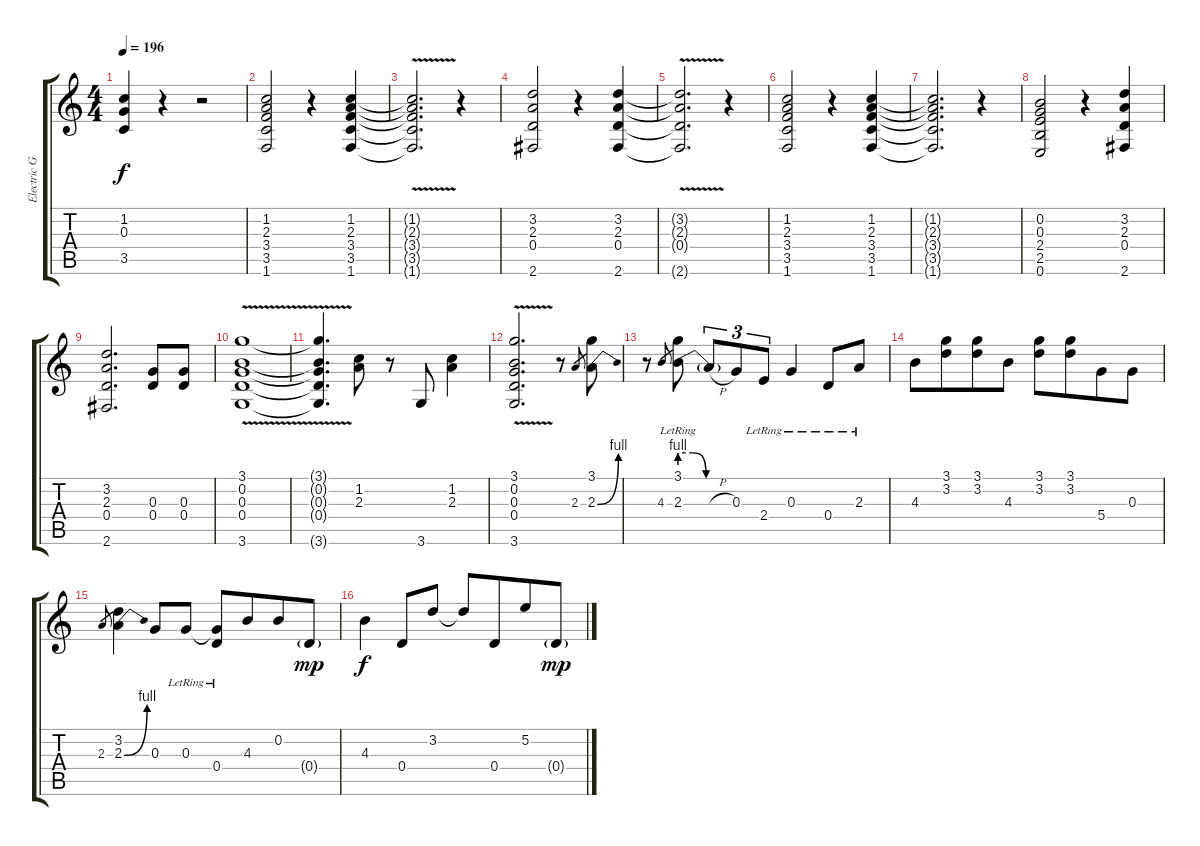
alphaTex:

\track ("Electric Guitar" "Electric G") {instrument electricguitarclean}
\staff {score tabs}
\tuning (E4 B3 G3 D3 A2 E2) {hide}
\ts (4 4)
\tempo 196
\clef g2
\ks c
(1.2{t} 0.3{t} 3.5{t}).4{dy f} r.4 r.2 |
(1.2 2.3 3.4 3.5 1.6).2 r.4 (1.2 2.3 3.4 3.5 1.6).4 |
(1.2{v t} 2.3{v t} 3.4{v t} 3.5{v t} 1.6{v t}).2{d} r.4 |
(3.2 2.3 0.4 2.6).2 r.4 (3.2 2.3 0.4 2.6).4 |
(3.2{v t} 2.3{v t} 0.4{v t} 2.6{v t}).2{d} r.4 |
(1.2 2.3 3.4 3.5 1.6).2 r.4 (1.2 2.3 3.4 3.5 1.6).4 |
(1.2{t} 2.3{t} 3.4{t} 3.5{t} 1.6{t}).2{d} r.4 |
(0.2 0.3 2.4 2.5 0.6).2 r.4 (3.2 2.3 0.4 2.6).4 |
(3.2 2.3 0.4 2.6).2{d} (0.3 0.4).8 (0.3 0.4).8 |
(3.1{v} 0.2{v} 0.3{v} 0.4{v} 3.6{v}).1 |
(3.1{v t} 0.2{v t} 0.3{v t} 0.4{v t} 3.6{v t}).4{d} (1.2 2.3).8 r.8 3.6.8 (1.2 2.3).4 |
(3.1{v} 0.2{v} 0.3{v} 0.4{v} 3.6{v}).2{d} r.8 2.3.8{gr} (3.1 2.3{be (bend 0 0 60 4)}).8 |
r.8 4.3.8{gr} (3.1{lr} 2.3{be (custom 0 4 15 4 30 0 60 0)}).8 2.3{h t}.8{tu (3 2)} 0.3.8{tu (3 2)} 2.4{lr}.8{tu (3 2)} 0.3{lr}.4 0.4{lr}.8 2.3{lr}.8 |
4.3.8 (3.1 3.2).8{beam merge} (3.1 3.2).8 4.3.8 (3.1 3.2).8 (3.1 3.2).8{beam merge} 5.4.8 0.3.8 |
2.3.8{gr} (3.2 2.3{be (bend 0 0 60 4)}).4 0.3.8 0.3{lr}.8 (0.3{t} 0.4{lr}).8 4.3.8{beam merge} 0.2.8 0.4{g}.8{dy mp} |
4.3.4{dy f} 0.4.8 3.2.8 3.2{t}.8 0.4.8{beam merge} 5.2.8 0.4{g}.8{dy mp}
